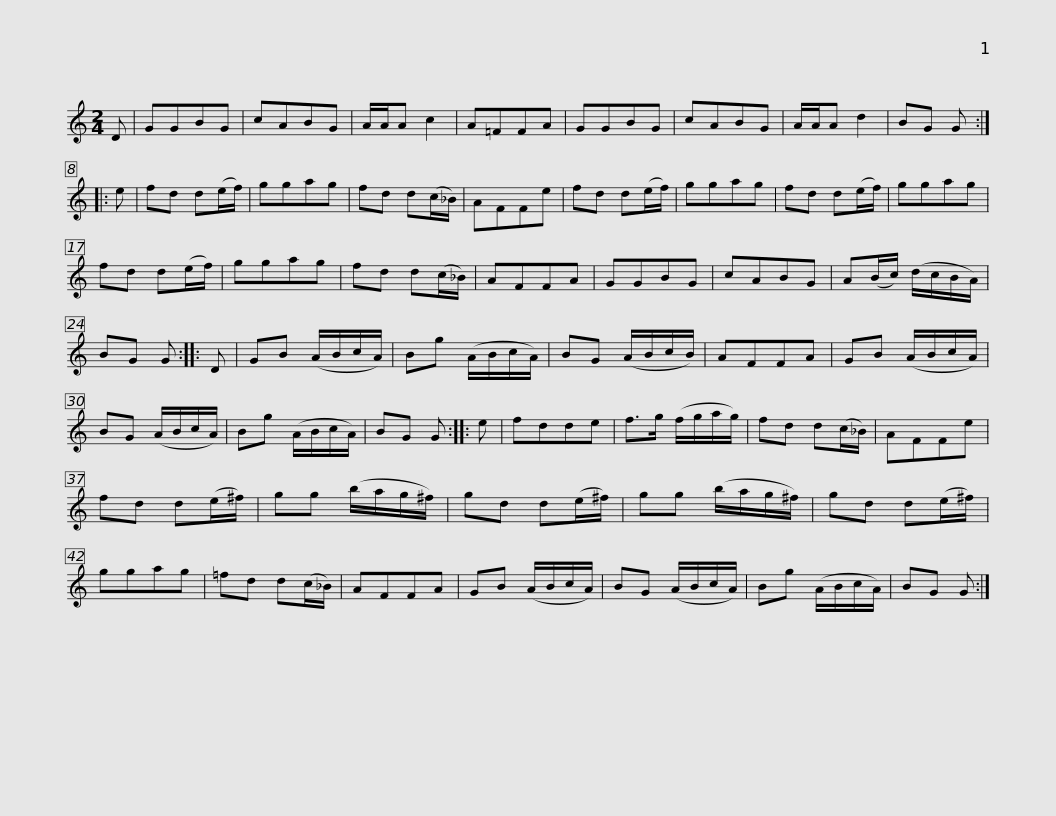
X:1
L:1/8
M:2/4
I:linebreak $
K:C
V:1 treble
V:1
 D | GGBG | cABG | A/A/A c2 | A=FFA | %5
 GGBG | cABG | A/A/A d2 | BG G :: e | %10
 fd d(e/f/) |$ ggag | fd d(c/_B/) | AFFe | fd d(e/f/) | %15
 ggag | fd d(e/f/) | ggag | fd d(e/f/) | ggag |$ %20
 fd d(c/_B/) | AFFA | GGBG | cABG | A(B/c/) (d/c/B/A/) | %25
 BG G :: D | GB (A/B/c/A/) | Bg (A/B/c/A/) |$ BG (A/B/c/B/) | %30
 AFFA | GB (A/B/c/A/) | BG (A/B/c/A/) | Bg (A/B/c/A/) | BG G :: %35
 e | fdde | f>g (f/g/a/g/) |$ fd d(c/_B/) | AFFe | %40
 fd d(e/^f/) | gg (b/a/g/^f/) | gd d(e/^f/) | gg (b/a/g/^f/) | gd d(e/^f/) | %45
 ggag |$ =fd d(c/_B/) | AFFA | GB (A/B/c/A/) | BG (A/B/c/A/) | %50
 Bg (A/B/c/A/) | BG G :| %52
